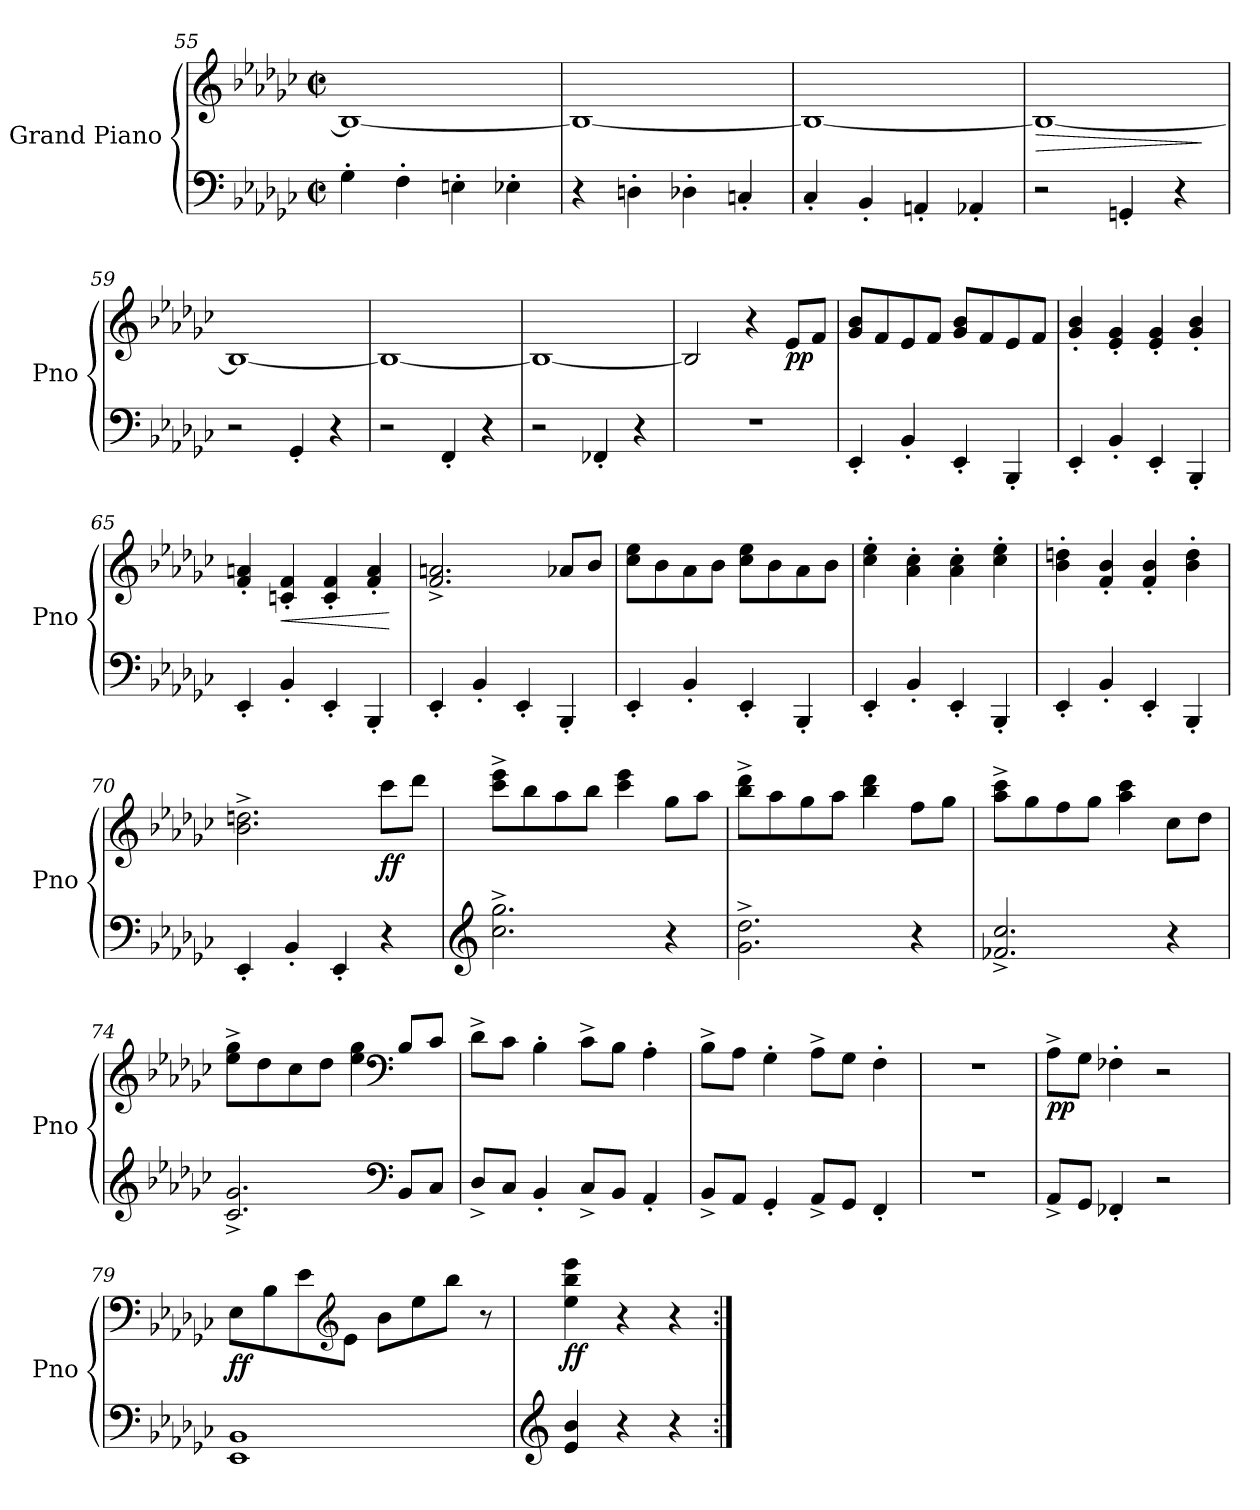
**kern	**kern	**dynam
*part1	*part1	*part1
*staff2	*staff1	*staff1/2
*I"Grand Piano	*	*
*I'Pno	*	*
*clefF4	*clefG2	*
*k[b-e-a-d-g-c-]	*k[b-e-a-d-g-c-]	*
*G-:	*G-:	*
*M2/2	*M2/2	*
*met(c|)	*met(c|)	*
=55	=55	=55
4G-'\	1B-_	.
4F'\	.	.
4En'\	.	.
4E-X'\	.	.
!!LO:LB:g=z
=56	=56	=56
4r	1B-_	.
4Dn'\	.	.
4D-X'\	.	.
4Cn'/	.	.
=57	=57	=57
4C-'/	1B-_	.
4BB-'/	.	.
4AAn'/	.	.
4AA-X'/	.	.
=58	=58	=58
!	!	!LO:HP:b
2r	1B-_	>
4GGn'/	.	.
4r	.	.
.	.	]
=59	=59	=59
2r	1B-_	.
4GG-'/	.	.
4r	.	.
=60	=60	=60
2r	1B-_	.
4FF'/	.	.
4r	.	.
=61	=61	=61
2r	1B-_	.
4FF-X'/	.	.
4r	.	.
!!LO:LB:g=z
=62	=62	=62
1r	2B-/]	.
.	4r	.
!	!	!LO:DY:b
.	8e-/L	pp
.	8f/J	.
=63	=63	=63
4EE-'/	8g-/ 8b-/L	.
.	8f/	.
4BB-'/	8e-/	.
.	8f/J	.
4EE-'/	8g-/ 8b-/L	.
.	8f/	.
4BBB-'/	8e-/	.
.	8f/J	.
=64	=64	=64
4EE-'/	4g-/' 4b-/'	.
4BB-'/	4e-/' 4g-/'	.
4EE-'/	4e-/' 4g-/'	.
4BBB-'/	4g-/' 4b-/'	.
=65	=65	=65
4EE-'/	4f/' 4an/'	.
!	!	!LO:HP:b
4BB-'/	4cn/' 4f/'	<
4EE-'/	4c/' 4f/'	.
4BBB-'/	4f/' 4a/'	.
.	.	[
=66	=66	=66
4EE-'/	2.f/^ 2.an/^	.
4BB-'/	.	.
4EE-'/	.	.
4BBB-'/	8a-X/L	.
.	8b-/J	.
!!LO:LB:g=z
=67	=67	=67
4EE-'/	8cc-\ 8ee-\L	.
.	8b-\	.
4BB-'/	8a-\	.
.	8b-\J	.
4EE-'/	8cc-\ 8ee-\L	.
.	8b-\	.
4BBB-'/	8a-\	.
.	8b-\J	.
=68	=68	=68
4EE-'/	4cc-\' 4ee-\'	.
4BB-'/	4a-\' 4cc-\'	.
4EE-'/	4a-\' 4cc-\'	.
4BBB-'/	4cc-\' 4ee-\'	.
=69	=69	=69
4EE-'/	4b-\' 4ddn\'	.
4BB-'/	4f/' 4b-/'	.
4EE-'/	4f/' 4b-/'	.
4BBB-'/	4b-\' 4dd\'	.
=70	=70	=70
4EE-'/	2.b-\^ 2.ddn\^	.
4BB-'/	.	.
4EE-'/	.	.
!	!	!LO:DY:b
4r	8ccc-\L	ff
.	8ddd-\J	.
=71	=71	=71
*clefG2	*	*
2.cc-\^ 2.gg-\^	8ccc-\^ 8eee-\^L	.
.	8bb-\	.
.	8aa-\	.
.	8bb-\J	.
.	4ccc-\ 4eee-\	.
4r	8gg-\L	.
.	8aa-\J	.
!!LO:LB:g=z
=72	=72	=72
2.g-\^ 2.dd-\^	8bb-\^ 8ddd-\^L	.
.	8aa-\	.
.	8gg-\	.
.	8aa-\J	.
.	4bb-\ 4ddd-\	.
4r	8ff\L	.
.	8gg-\J	.
=73	=73	=73
2.f-X/^ 2.cc-/^	8aa-\^ 8ccc-\^L	.
.	8gg-\	.
.	8ff\	.
.	8gg-\J	.
.	4aa-\ 4ccc-\	.
4r	8cc-\L	.
.	8dd-\J	.
=74	=74	=74
2.c-/^ 2.g-/^	8ee-\^ 8gg-\^L	.
.	8dd-\	.
.	8cc-\	.
.	8dd-\J	.
.	4ee-\ 4gg-\	.
*clefF4	*clefF4	*
8BB-/L	8B-/L	.
8C-/J	8c-/J	.
=75	=75	=75
8D-^/L	8d-^\L	.
8C-/J	8c-\J	.
4BB-'/	4B-'\	.
8C-^/L	8c-^\L	.
8BB-/J	8B-\J	.
4AA-'/	4A-'\	.
=76	=76	=76
8BB-^/L	8B-^\L	.
8AA-/J	8A-\J	.
4GG-'/	4G-'\	.
8AA-^/L	8A-^\L	.
8GG-/J	8G-\J	.
4FF'/	4F'\	.
!!LO:LB:g=z
=77	=77	=77
1r	1r	.
=78	=78	=78
!	!	!LO:DY:b
8AA-^/L	8A-^\L	pp
8GG-/J	8G-\J	.
4FF-X'/	4F-X'\	.
2r	2r	.
=79	=79	=79
!	!	!LO:DY:b
1EE- 1BB-	8E-\L	ff
.	8B-\	.
.	8e-\	.
*	*clefG2	*
.	8e-\J	.
.	8b-\L	.
.	8ee-\	.
.	8bb-\J	.
.	8r	.
=80	=80	=80
*clefG2	*	*
!	!	!LO:DY:b
4e-/ 4b-/	4ee-\ 4bb-\ 4eee-\	ff
!	!	!LO:DY:a=2
4r	4r	other-dynamics
4r	4r	.
=:|!	=:|!	=:|!
*-	*-	*-
